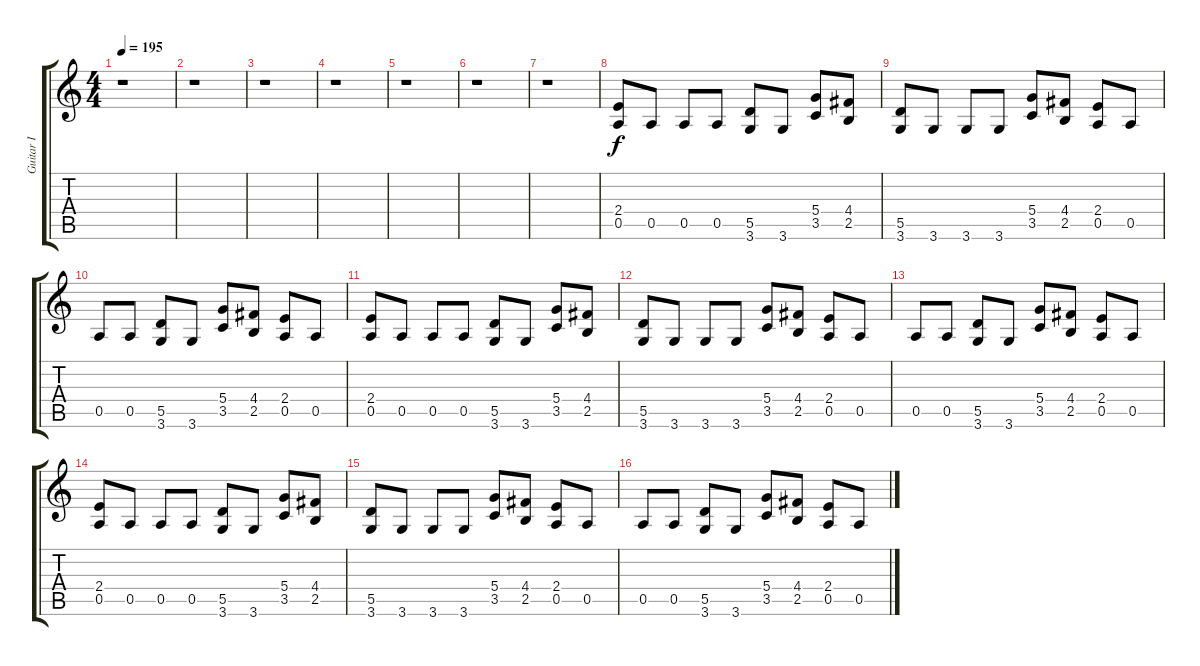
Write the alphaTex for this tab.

\track ("Guitar I" "Guitar I") {instrument distortionguitar}
\staff {score tabs}
\tuning (E4 B3 G3 D3 A2 E2) {hide}
\ts (4 4)
\tempo 195
\clef g2
\ks c
r.1{dy f instrument distortionguitar} |
r.1 |
r.1 |
r.1 |
r.1 |
r.1 |
r.1 |
(2.4 0.5).8 0.5.8 0.5.8 0.5.8 (5.5 3.6).8 3.6.8 (5.4 3.5).8 (4.4 2.5).8 |
(5.5 3.6).8 3.6.8 3.6.8 3.6.8 (5.4 3.5).8 (4.4 2.5).8 (2.4 0.5).8 0.5.8 |
0.5.8 0.5.8 (5.5 3.6).8 3.6.8 (5.4 3.5).8 (4.4 2.5).8 (2.4 0.5).8 0.5.8 |
(2.4 0.5).8 0.5.8 0.5.8 0.5.8 (5.5 3.6).8 3.6.8 (5.4 3.5).8 (4.4 2.5).8 |
(5.5 3.6).8 3.6.8 3.6.8 3.6.8 (5.4 3.5).8 (4.4 2.5).8 (2.4 0.5).8 0.5.8 |
0.5.8 0.5.8 (5.5 3.6).8 3.6.8 (5.4 3.5).8 (4.4 2.5).8 (2.4 0.5).8 0.5.8 |
(2.4 0.5).8 0.5.8 0.5.8 0.5.8 (5.5 3.6).8 3.6.8 (5.4 3.5).8 (4.4 2.5).8 |
(5.5 3.6).8 3.6.8 3.6.8 3.6.8 (5.4 3.5).8 (4.4 2.5).8 (2.4 0.5).8 0.5.8 |
0.5.8 0.5.8 (5.5 3.6).8 3.6.8 (5.4 3.5).8 (4.4 2.5).8 (2.4 0.5).8 0.5.8
